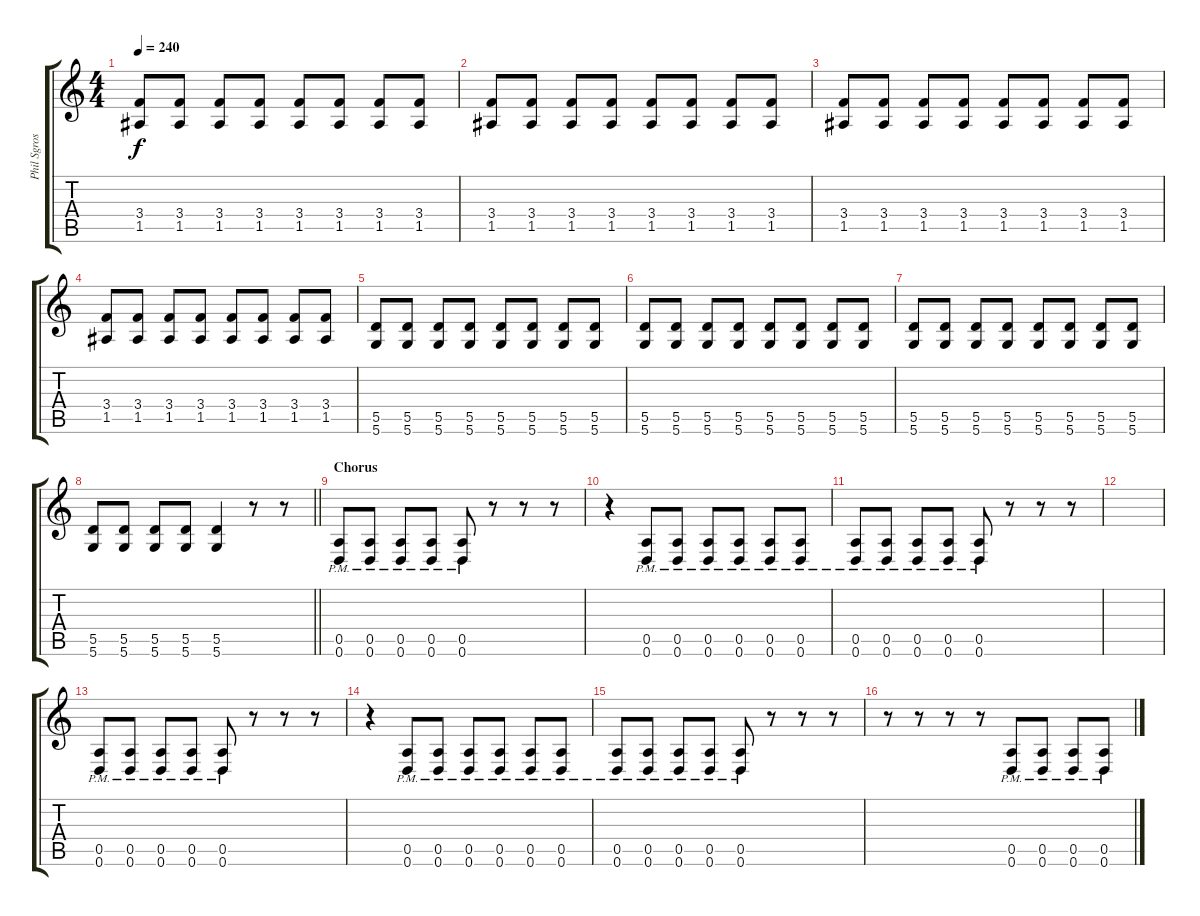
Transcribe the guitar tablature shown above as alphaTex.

\track ("Phil Sgrosso" "Phil Sgros") {instrument distortionguitar}
\staff {score tabs}
\tuning (E4 B3 G3 D3 A2 D2) {hide}
\ts (4 4)
\tempo 240
\clef g2
\ks c
(3.4 1.5).8{dy f} (3.4 1.5).8 (3.4 1.5).8 (3.4 1.5).8 (3.4 1.5).8 (3.4 1.5).8 (3.4 1.5).8 (3.4 1.5).8 |
(3.4 1.5).8 (3.4 1.5).8 (3.4 1.5).8 (3.4 1.5).8 (3.4 1.5).8 (3.4 1.5).8 (3.4 1.5).8 (3.4 1.5).8 |
(3.4 1.5).8 (3.4 1.5).8 (3.4 1.5).8 (3.4 1.5).8 (3.4 1.5).8 (3.4 1.5).8 (3.4 1.5).8 (3.4 1.5).8 |
(3.4 1.5).8 (3.4 1.5).8 (3.4 1.5).8 (3.4 1.5).8 (3.4 1.5).8 (3.4 1.5).8 (3.4 1.5).8 (3.4 1.5).8 |
(5.5 5.6).8 (5.5 5.6).8 (5.5 5.6).8 (5.5 5.6).8 (5.5 5.6).8 (5.5 5.6).8 (5.5 5.6).8 (5.5 5.6).8 |
(5.5 5.6).8 (5.5 5.6).8 (5.5 5.6).8 (5.5 5.6).8 (5.5 5.6).8 (5.5 5.6).8 (5.5 5.6).8 (5.5 5.6).8 |
(5.5 5.6).8 (5.5 5.6).8 (5.5 5.6).8 (5.5 5.6).8 (5.5 5.6).8 (5.5 5.6).8 (5.5 5.6).8 (5.5 5.6).8 |
\barLineRight lightlight
(5.5 5.6).8 (5.5 5.6).8 (5.5 5.6).8 (5.5 5.6).8 (5.5 5.6).4 r.8 r.8 |
\section ("" "Chorus")
(0.5{pm} 0.6{pm}).8 (0.5{pm} 0.6{pm}).8 (0.5{pm} 0.6{pm}).8 (0.5{pm} 0.6{pm}).8 (0.5{pm} 0.6{pm}).8 r.8 r.8 r.8 |
r.4 (0.5{pm} 0.6{pm}).8 (0.5{pm} 0.6{pm}).8 (0.5{pm} 0.6{pm}).8 (0.5{pm} 0.6{pm}).8 (0.5{pm} 0.6{pm}).8 (0.5{pm} 0.6{pm}).8 |
(0.5{pm} 0.6{pm}).8 (0.5{pm} 0.6{pm}).8 (0.5{pm} 0.6{pm}).8 (0.5{pm} 0.6{pm}).8 (0.5{pm} 0.6{pm}).8 r.8 r.8 r.8 |
|
(0.5{pm} 0.6{pm}).8 (0.5{pm} 0.6{pm}).8 (0.5{pm} 0.6{pm}).8 (0.5{pm} 0.6{pm}).8 (0.5{pm} 0.6{pm}).8 r.8 r.8 r.8 |
r.4 (0.5{pm} 0.6{pm}).8 (0.5{pm} 0.6{pm}).8 (0.5{pm} 0.6{pm}).8 (0.5{pm} 0.6{pm}).8 (0.5{pm} 0.6{pm}).8 (0.5{pm} 0.6{pm}).8 |
(0.5{pm} 0.6{pm}).8 (0.5{pm} 0.6{pm}).8 (0.5{pm} 0.6{pm}).8 (0.5{pm} 0.6{pm}).8 (0.5{pm} 0.6{pm}).8 r.8 r.8 r.8 |
r.8 r.8 r.8 r.8 (0.5{pm} 0.6{pm}).8 (0.5{pm} 0.6{pm}).8 (0.5{pm} 0.6{pm}).8 (0.5{pm} 0.6{pm}).8
